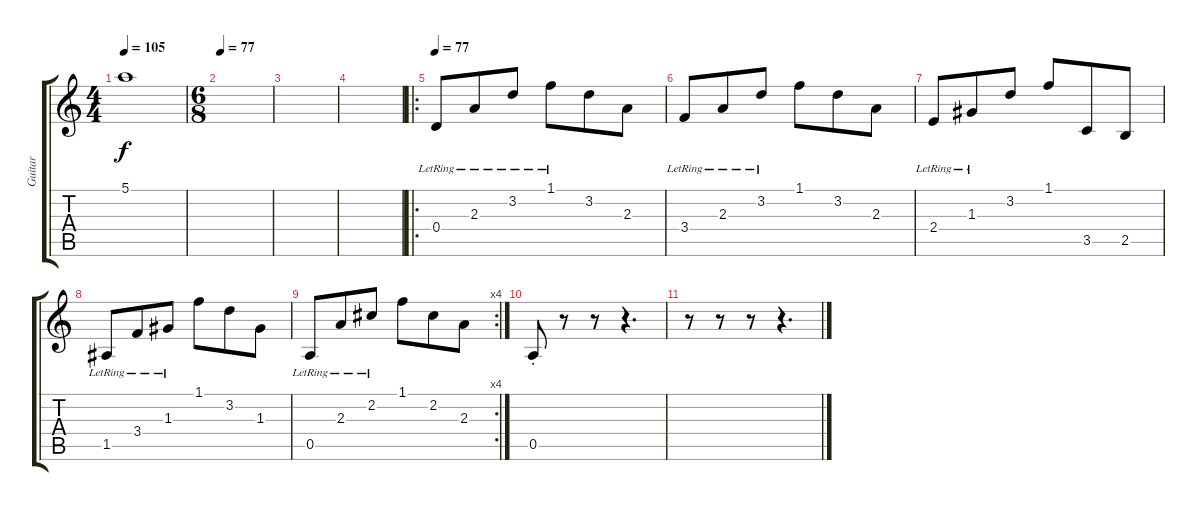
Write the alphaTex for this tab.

\track ("Guitar" "Guitar") {instrument acousticguitarsteel}
\staff {score tabs}
\tuning (E4 B3 G3 D3 A2 E2) {hide}
\ts (4 4)
\tempo 105
\clef g2
\ks c
5.1{t}.1{dy f} |
\ts (6 8)
\tempo 77
|
|
|
\ro
\tempo 77
0.4{lr}.8 2.3{lr}.8 3.2{lr}.8 1.1{lr}.8 3.2.8 2.3.8 |
3.4{lr}.8 2.3{lr}.8 3.2{lr}.8 1.1.8 3.2.8 2.3.8 |
2.4{lr}.8 1.3{lr}.8 3.2.8 1.1.8 3.5.8 2.5.8 |
1.5{lr}.8 3.4{lr}.8 1.3{lr}.8 1.1.8 3.2.8 1.3.8 |
\rc 4
0.5{lr}.8 2.3{lr}.8 2.2{lr}.8 1.1.8 2.2.8 2.3.8 |
0.5{st}.8 r.8 r.8 r.4{d} |
r.8 r.8 r.8 r.4{d}
